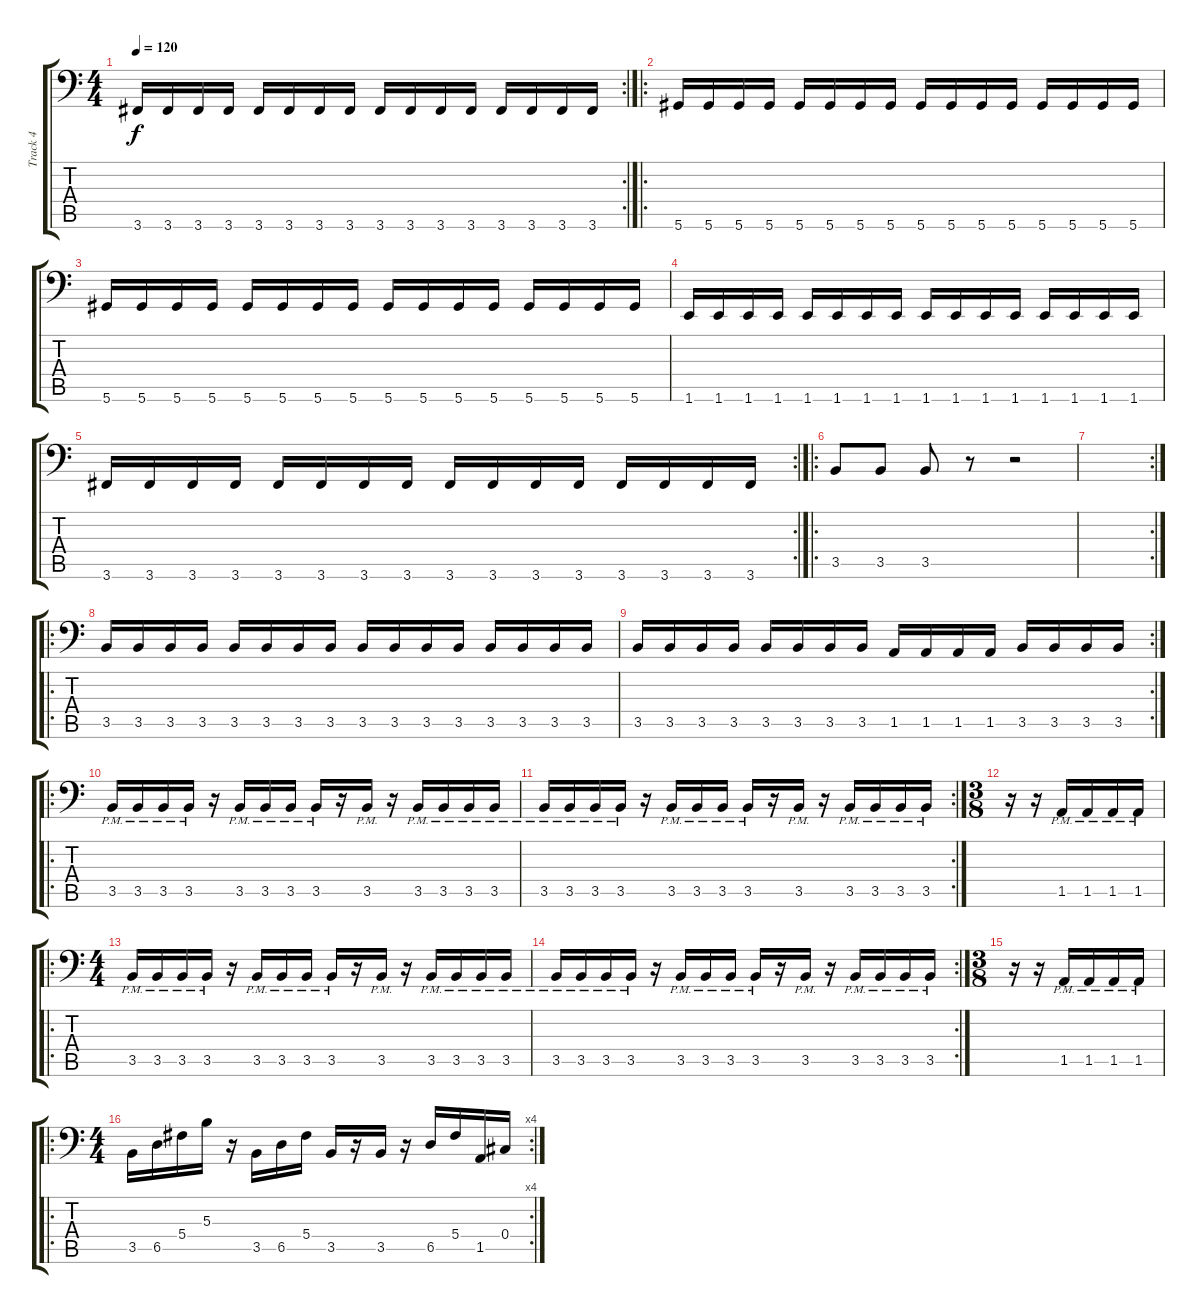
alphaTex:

\track ("Track 4" "Track 4") {instrument electricbasspick}
\staff {score tabs}
\tuning (Eb3 Bb2 Gb2 Db2 Ab1 Eb1) {hide}
\rc 2
\ts (4 4)
\tempo 120
\clef f4
\ks c
3.6.16{dy f} 3.6.16 3.6.16 3.6.16 3.6.16 3.6.16 3.6.16 3.6.16 3.6.16 3.6.16 3.6.16 3.6.16 3.6.16 3.6.16 3.6.16 3.6.16 |
\ro
5.6.16 5.6.16 5.6.16 5.6.16 5.6.16 5.6.16 5.6.16 5.6.16 5.6.16 5.6.16 5.6.16 5.6.16 5.6.16 5.6.16 5.6.16 5.6.16 |
5.6.16 5.6.16 5.6.16 5.6.16 5.6.16 5.6.16 5.6.16 5.6.16 5.6.16 5.6.16 5.6.16 5.6.16 5.6.16 5.6.16 5.6.16 5.6.16 |
1.6.16 1.6.16 1.6.16 1.6.16 1.6.16 1.6.16 1.6.16 1.6.16 1.6.16 1.6.16 1.6.16 1.6.16 1.6.16 1.6.16 1.6.16 1.6.16 |
\rc 2
3.6.16 3.6.16 3.6.16 3.6.16 3.6.16 3.6.16 3.6.16 3.6.16 3.6.16 3.6.16 3.6.16 3.6.16 3.6.16 3.6.16 3.6.16 3.6.16 |
\ro
3.5.8 3.5.8 3.5.8 r.8 r.2 |
\rc 2
|
\ro
3.5.16 3.5.16 3.5.16 3.5.16 3.5.16 3.5.16 3.5.16 3.5.16 3.5.16 3.5.16 3.5.16 3.5.16 3.5.16 3.5.16 3.5.16 3.5.16 |
\rc 2
3.5.16 3.5.16 3.5.16 3.5.16 3.5.16 3.5.16 3.5.16 3.5.16 1.5.16 1.5.16 1.5.16 1.5.16 3.5.16 3.5.16 3.5.16 3.5.16 |
\ro
3.5{pm}.16 3.5{pm}.16 3.5{pm}.16 3.5{pm}.16 r.16 3.5{pm}.16 3.5{pm}.16 3.5{pm}.16 3.5{pm}.16 r.16 3.5{pm}.16 r.16 3.5{pm}.16 3.5{pm}.16 3.5{pm}.16 3.5{pm}.16 |
\rc 2
3.5{pm}.16 3.5{pm}.16 3.5{pm}.16 3.5{pm}.16 r.16 3.5{pm}.16 3.5{pm}.16 3.5{pm}.16 3.5{pm}.16 r.16 3.5{pm}.16 r.16 3.5{pm}.16 3.5{pm}.16 3.5{pm}.16 3.5{pm}.16 |
\ts (3 8)
r.16 r.16 1.5{pm}.16 1.5{pm}.16 1.5{pm}.16 1.5{pm}.16 |
\ro
\ts (4 4)
3.5{pm}.16 3.5{pm}.16 3.5{pm}.16 3.5{pm}.16 r.16 3.5{pm}.16 3.5{pm}.16 3.5{pm}.16 3.5{pm}.16 r.16 3.5{pm}.16 r.16 3.5{pm}.16 3.5{pm}.16 3.5{pm}.16 3.5{pm}.16 |
\rc 2
3.5{pm}.16 3.5{pm}.16 3.5{pm}.16 3.5{pm}.16 r.16 3.5{pm}.16 3.5{pm}.16 3.5{pm}.16 3.5{pm}.16 r.16 3.5{pm}.16 r.16 3.5{pm}.16 3.5{pm}.16 3.5{pm}.16 3.5{pm}.16 |
\ts (3 8)
r.16 r.16 1.5{pm}.16 1.5{pm}.16 1.5{pm}.16 1.5{pm}.16 |
\ro
\rc 4
\ts (4 4)
3.5.16 6.5.16 5.4.16 5.3.16 r.16 3.5.16 6.5.16 5.4.16 3.5.16 r.16 3.5.16 r.16 6.5.16 5.4.16 1.5.16 0.4.16
